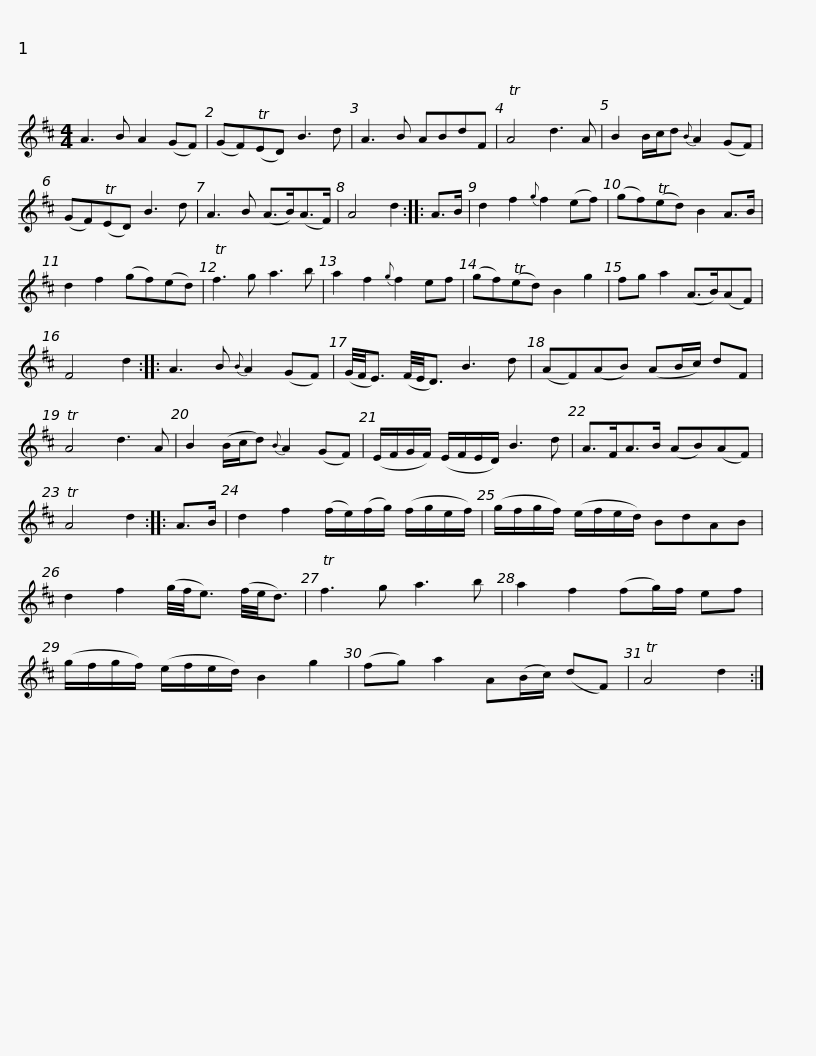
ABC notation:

X:1
L:1/8
M:4/4
I:linebreak $
K:D
V:1 treble
V:1
 A3 B A2 (GF) | (GF)(TED) B3 d | A3 B ABdF | TA4 d3 A | B2 B/c/d{B} A2 (GF) | %5
 (GF)(TED) B3 d |$ A3 B (A>B)(A>F) | A4 d2 :: A>B | d2 f2{g} f2 (ef) | %10
 (gf)(Ted) B2 A>B | d2 f2 (gf)(ed) | Tf3 g a3 b |$ a2 f2{g} f2 ef | (gf)(Ted) B2 g2 | %15
 fg a2 (A>B)(AF) | F4 d2 :: A3 B{B} A2 (GF) | (G/4F/4E3/2) (F/4E/4D3/2) B3 d |$ (AF)(AB) (AB/c/) dF | %20
 TA4 d3 A | B2 (B/c/d){B} A2 (GF) | (E/F/G/F/) (E/F/E/D/) B3 d | A>FA>B (AB)(AF) | TA4 d2 ::$ %25
 A>B | d2 f2 (f/e/)(f/g/) (f/g/e/f/) | (g/f/g/f/) (e/f/e/d/) BdAB | d2 f2 (g/4f/4e3/2) (f/4e/4d3/2) | Tf3 g a3 b |$ %30
 a2 f2 (fg/)f/ ef | (g/f/g/f/) (e/f/e/d/) B2 g2 | (fg) a2 A(B/c/) (dF) | TA4 d2 :| %34
